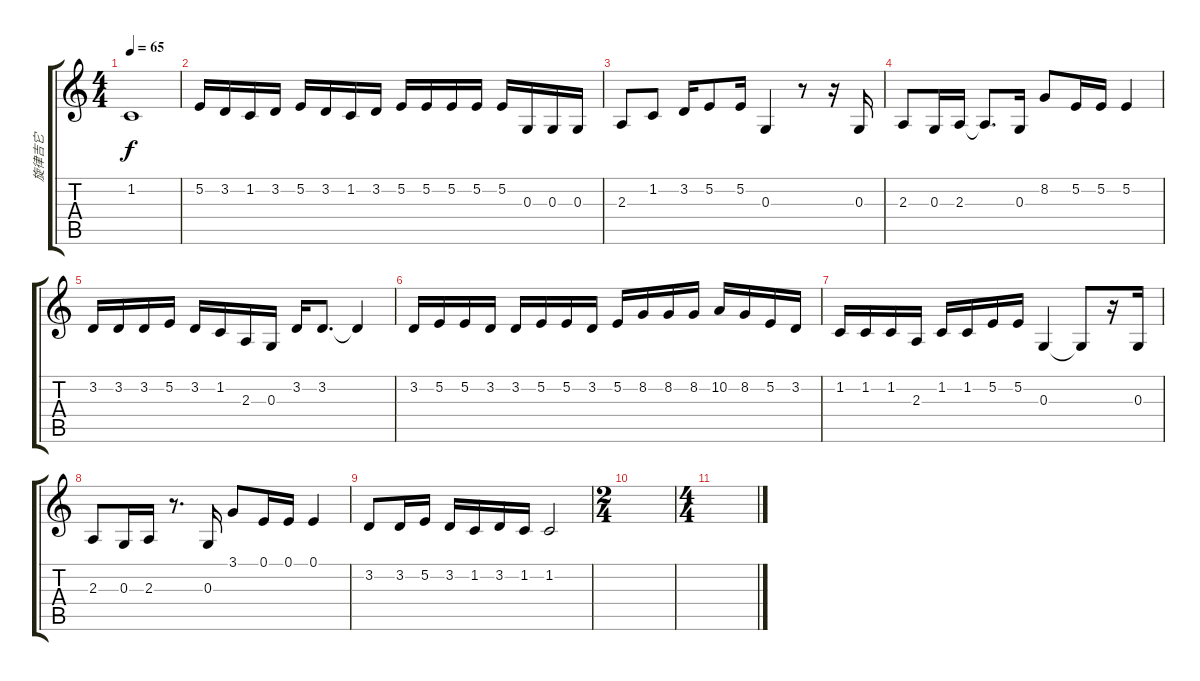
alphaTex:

\track ("旋律吉它" "旋律吉它") {instrument flute}
\staff {score tabs}
\tuning (E4 B3 G3 D3 A2 E2) {hide}
\ts (4 4)
\tempo 65
\clef g2
\ks c
1.2{t}.1{dy f} |
5.2.16 3.2.16 1.2.16 3.2.16 5.2.16 3.2.16 1.2.16 3.2.16 5.2.16 5.2.16 5.2.16 5.2.16 5.2.16 0.3.16 0.3.16 0.3.16 |
2.3.8 1.2.8 3.2.16 5.2.8 5.2.16 0.3.4 r.8 r.16 0.3.16 |
2.3.8 0.3.16 2.3.16 2.3{t}.8{d} 0.3.16 8.2.8 5.2.16 5.2.16 5.2.4 |
3.2.16 3.2.16 3.2.16 5.2.16 3.2.16 1.2.16 2.3.16 0.3.16 3.2.16 3.2.8{d} 3.2{t}.4 |
3.2.16 5.2.16 5.2.16 3.2.16 3.2.16 5.2.16 5.2.16 3.2.16 5.2.16 8.2.16 8.2.16 8.2.16 10.2.16 8.2.16 5.2.16 3.2.16 |
1.2.16 1.2.16 1.2.16 2.3.16 1.2.16 1.2.16 5.2.16 5.2.16 0.3.4 0.3{t}.8 r.16 0.3.16 |
2.3.8 0.3.16 2.3.16 r.8{d} 0.3.16 3.1.8 0.1.16 0.1.16 0.1.4 |
3.2.8 3.2.16 5.2.16 3.2.16 1.2.16 3.2.16 1.2.16 1.2.2 |
\ts (2 4)
|
\ts (4 4)
